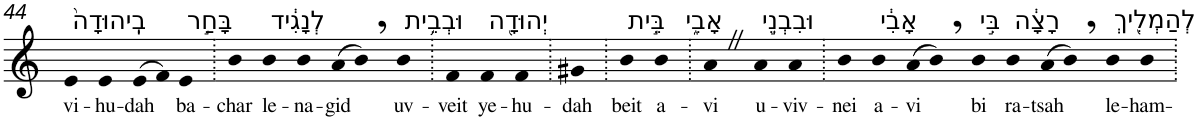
**kern	**text
*part1	*part1
*staff1	*staff1
*I"Piano	*
*I'Pno	*
!!LO:PB:g=z
*clefG2	*
*k[]	*
=44	=44
!LO:TX:a:t=בִֽיהוּדָה֙	!
!	!LO:LY:b
4e	vi-
!	!LO:LY:b
4e	-hu-
!	!LO:LY:b
(>8e	-dah
8f)	.
!LO:TX:a:t=בָּחַ֣ר	!
!	!LO:LY:b
4e	ba-
=45.	=45.
!	!LO:LY:b
4b	-char
!LO:TX:a:t=לְנָגִ֔יד	!
!	!LO:LY:b
4b	le-
!	!LO:LY:b
4b	-na-
!	!LO:LY:b
(>8a	-gid
8b,)	.
!LO:TX:a:t=וּבְבֵ֥ית	!
!	!LO:LY:b
4b	uv-
=46.	=46.
!	!LO:LY:b
4f	-veit
!LO:TX:a:t=יְהוּדָ֖ה	!
!	!LO:LY:b
4f	ye-
!	!LO:LY:b
4f	-hu-
=47.	=47.
!	!LO:LY:b
4g#X	-dah
=48.	=48.
!LO:TX:a:t=בֵּ֣ית	!
!	!LO:LY:b
4b	beit
!LO:TX:a:t=אָבִ֑י	!
!	!LO:LY:b
4b	a-
=49.	=49.
!	!LO:LY:b
4aZ	-vi
!LO:TX:a:t=וּבִבְנֵ֣י	!
!	!LO:LY:b
4a	u-
!	!LO:LY:b
4a	-viv-
=50.	=50.
!	!LO:LY:b
4b	-nei
!LO:TX:a:t=אָבִ֔י	!
!	!LO:LY:b
4b	a-
!	!LO:LY:b
(>8a	-vi
8b,)	.
!LO:TX:a:t=בִּ֣י	!
!	!LO:LY:b
4b	bi
!LO:TX:a:t=רָצָ֔ה	!
!	!LO:LY:b
4b	ra-
!	!LO:LY:b
(>8a	-tsah
8b,)	.
!LO:TX:a:t=לְהַמְלִ֖יךְ	!
!	!LO:LY:b
4b	le-
!	!LO:LY:b
4b	-ham-
=.	=.
*-	*-
